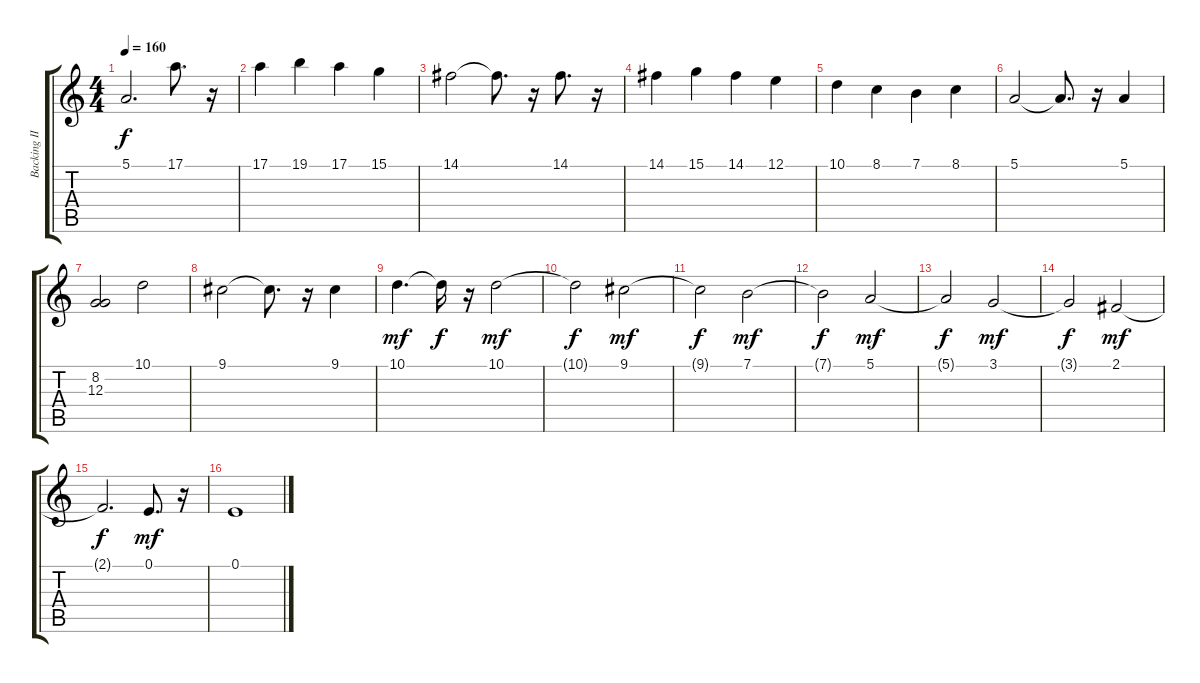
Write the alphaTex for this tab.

\track ("Backing II" "Backing II") {instrument synthstrings1}
\staff {score tabs}
\tuning (E4 B3 G3 D3 A2 E2) {hide}
\ts (4 4)
\tempo 160
\clef g2
\ks c
5.1.2{d dy f} 17.1.8{d} r.16 |
17.1.4 19.1.4 17.1.4 15.1.4 |
14.1.2 14.1{t}.8{d} r.16 14.1.8{d} r.16 |
14.1.4 15.1.4 14.1.4 12.1.4 |
10.1.4 8.1.4 7.1.4 8.1.4 |
5.1.2 5.1{t}.8{d} r.16 5.1.4 |
(8.2 12.3).2 10.1.2 |
9.1.2 9.1{t}.8{d} r.16 9.1.4 |
10.1.4{d dy mf} 10.1{t}.16{dy f} r.16 10.1.2{dy mf} |
10.1{t}.2{dy f} 9.1.2{dy mf} |
9.1{t}.2{dy f} 7.1.2{dy mf} |
7.1{t}.2{dy f} 5.1.2{dy mf} |
5.1{t}.2{dy f} 3.1.2{dy mf} |
3.1{t}.2{dy f} 2.1.2{dy mf} |
2.1{t}.2{d dy f} 0.1.8{d dy mf} r.16 |
0.1.1
